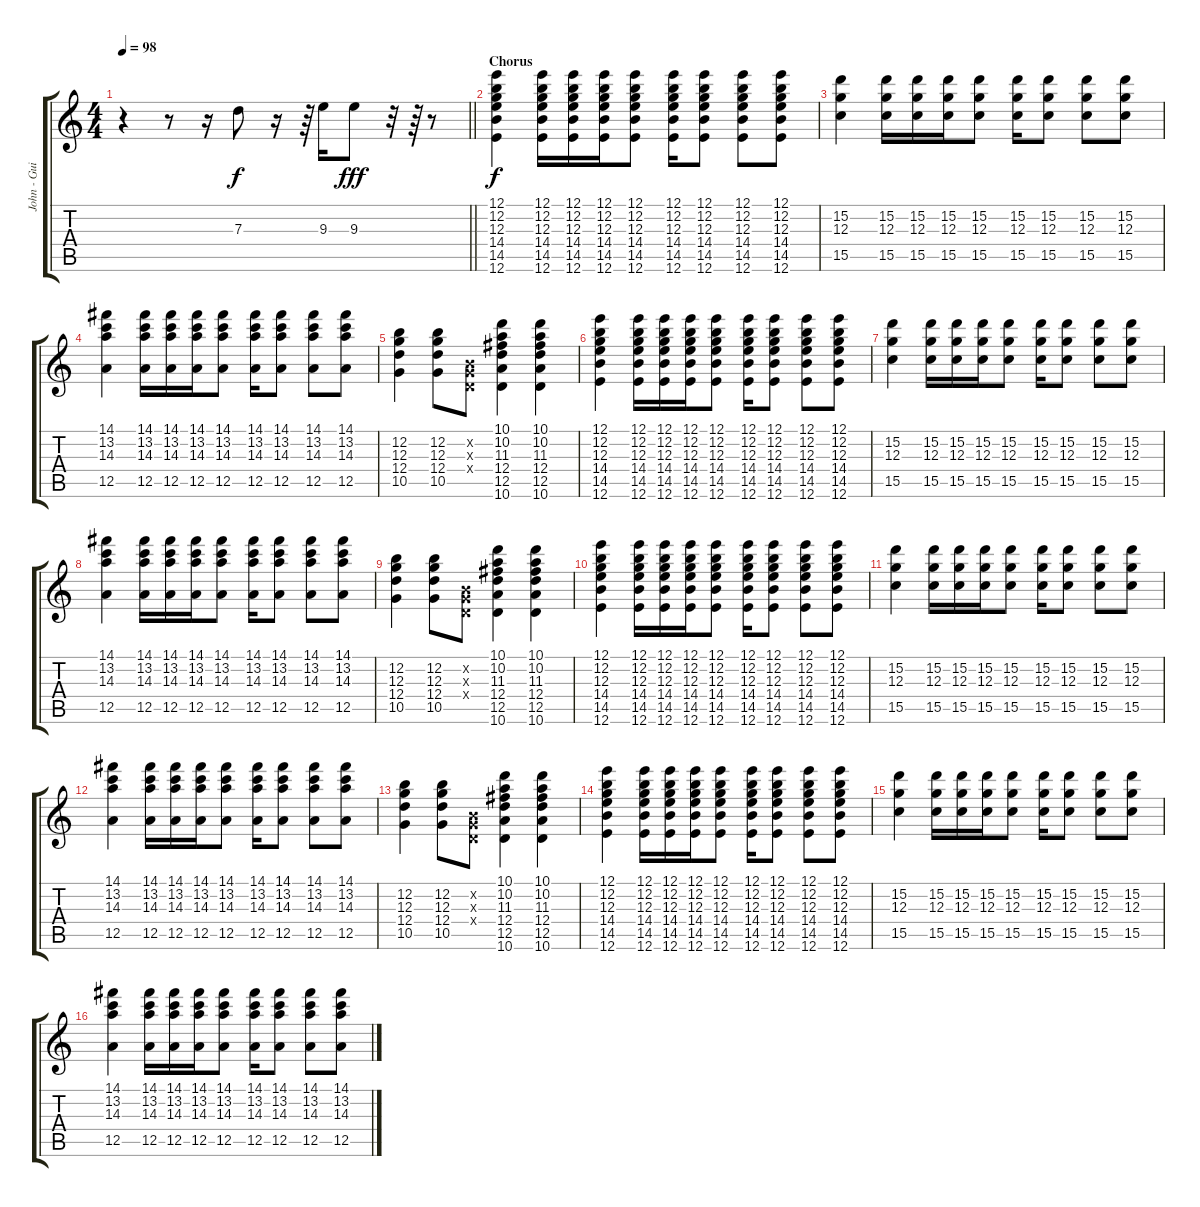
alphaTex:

\track ("John - Guitar 1" "John - Gui") {instrument electricguitarclean}
\staff {score tabs}
\tuning (E4 B3 G3 D3 A2 E2) {hide}
\ts (4 4)
\tempo 98
\clef g2
\barLineRight lightlight
\ks c
r.4{dy f} r.8 r.16 7.3.8 r.16 r.64 9.3.16 9.3.8{dy fff} r.32 r.64 r.8 |
\section ("" "Chorus")
(12.1 12.2 12.3 14.4 14.5 12.6).4{dy f} (12.1 12.2 12.3 14.4 14.5 12.6).16 (12.1 12.2 12.3 14.4 14.5 12.6).16 (12.1 12.2 12.3 14.4 14.5 12.6).16 (12.1 12.2 12.3 14.4 14.5 12.6).8 (12.1 12.2 12.3 14.4 14.5 12.6).16 (12.1 12.2 12.3 14.4 14.5 12.6).8 (12.1 12.2 12.3 14.4 14.5 12.6).8 (12.1 12.2 12.3 14.4 14.5 12.6).8 |
(15.2 12.3 15.5).4 (15.2 12.3 15.5).16 (15.2 12.3 15.5).16 (15.2 12.3 15.5).16 (15.2 12.3 15.5).8 (15.2 12.3 15.5).16 (15.2 12.3 15.5).8 (15.2 12.3 15.5).8 (15.2 12.3 15.5).8 |
(14.1 13.2 14.3 12.5).4 (14.1 13.2 14.3 12.5).16 (14.1 13.2 14.3 12.5).16 (14.1 13.2 14.3 12.5).16 (14.1 13.2 14.3 12.5).8 (14.1 13.2 14.3 12.5).16 (14.1 13.2 14.3 12.5).8 (14.1 13.2 14.3 12.5).8 (14.1 13.2 14.3 12.5).8 |
(12.2 12.3 12.4 10.5).4 (12.2 12.3 12.4 10.5).8 (0.2{x} 0.3{x} 0.4{x}).8 (10.1 10.2 11.3 12.4 12.5 10.6).4 (10.1 10.2 11.3 12.4 12.5 10.6).4 |
(12.1 12.2 12.3 14.4 14.5 12.6).4 (12.1 12.2 12.3 14.4 14.5 12.6).16 (12.1 12.2 12.3 14.4 14.5 12.6).16 (12.1 12.2 12.3 14.4 14.5 12.6).16 (12.1 12.2 12.3 14.4 14.5 12.6).8 (12.1 12.2 12.3 14.4 14.5 12.6).16 (12.1 12.2 12.3 14.4 14.5 12.6).8 (12.1 12.2 12.3 14.4 14.5 12.6).8 (12.1 12.2 12.3 14.4 14.5 12.6).8 |
(15.2 12.3 15.5).4 (15.2 12.3 15.5).16 (15.2 12.3 15.5).16 (15.2 12.3 15.5).16 (15.2 12.3 15.5).8 (15.2 12.3 15.5).16 (15.2 12.3 15.5).8 (15.2 12.3 15.5).8 (15.2 12.3 15.5).8 |
(14.1 13.2 14.3 12.5).4 (14.1 13.2 14.3 12.5).16 (14.1 13.2 14.3 12.5).16 (14.1 13.2 14.3 12.5).16 (14.1 13.2 14.3 12.5).8 (14.1 13.2 14.3 12.5).16 (14.1 13.2 14.3 12.5).8 (14.1 13.2 14.3 12.5).8 (14.1 13.2 14.3 12.5).8 |
(12.2 12.3 12.4 10.5).4 (12.2 12.3 12.4 10.5).8 (0.2{x} 0.3{x} 0.4{x}).8 (10.1 10.2 11.3 12.4 12.5 10.6).4 (10.1 10.2 11.3 12.4 12.5 10.6).4 |
(12.1 12.2 12.3 14.4 14.5 12.6).4 (12.1 12.2 12.3 14.4 14.5 12.6).16 (12.1 12.2 12.3 14.4 14.5 12.6).16 (12.1 12.2 12.3 14.4 14.5 12.6).16 (12.1 12.2 12.3 14.4 14.5 12.6).8 (12.1 12.2 12.3 14.4 14.5 12.6).16 (12.1 12.2 12.3 14.4 14.5 12.6).8 (12.1 12.2 12.3 14.4 14.5 12.6).8 (12.1 12.2 12.3 14.4 14.5 12.6).8 |
(15.2 12.3 15.5).4 (15.2 12.3 15.5).16 (15.2 12.3 15.5).16 (15.2 12.3 15.5).16 (15.2 12.3 15.5).8 (15.2 12.3 15.5).16 (15.2 12.3 15.5).8 (15.2 12.3 15.5).8 (15.2 12.3 15.5).8 |
(14.1 13.2 14.3 12.5).4 (14.1 13.2 14.3 12.5).16 (14.1 13.2 14.3 12.5).16 (14.1 13.2 14.3 12.5).16 (14.1 13.2 14.3 12.5).8 (14.1 13.2 14.3 12.5).16 (14.1 13.2 14.3 12.5).8 (14.1 13.2 14.3 12.5).8 (14.1 13.2 14.3 12.5).8 |
(12.2 12.3 12.4 10.5).4 (12.2 12.3 12.4 10.5).8 (0.2{x} 0.3{x} 0.4{x}).8 (10.1 10.2 11.3 12.4 12.5 10.6).4 (10.1 10.2 11.3 12.4 12.5 10.6).4 |
(12.1 12.2 12.3 14.4 14.5 12.6).4 (12.1 12.2 12.3 14.4 14.5 12.6).16 (12.1 12.2 12.3 14.4 14.5 12.6).16 (12.1 12.2 12.3 14.4 14.5 12.6).16 (12.1 12.2 12.3 14.4 14.5 12.6).8 (12.1 12.2 12.3 14.4 14.5 12.6).16 (12.1 12.2 12.3 14.4 14.5 12.6).8 (12.1 12.2 12.3 14.4 14.5 12.6).8 (12.1 12.2 12.3 14.4 14.5 12.6).8 |
(15.2 12.3 15.5).4 (15.2 12.3 15.5).16 (15.2 12.3 15.5).16 (15.2 12.3 15.5).16 (15.2 12.3 15.5).8 (15.2 12.3 15.5).16 (15.2 12.3 15.5).8 (15.2 12.3 15.5).8 (15.2 12.3 15.5).8 |
(14.1 13.2 14.3 12.5).4 (14.1 13.2 14.3 12.5).16 (14.1 13.2 14.3 12.5).16 (14.1 13.2 14.3 12.5).16 (14.1 13.2 14.3 12.5).8 (14.1 13.2 14.3 12.5).16 (14.1 13.2 14.3 12.5).8 (14.1 13.2 14.3 12.5).8 (14.1 13.2 14.3 12.5).8
